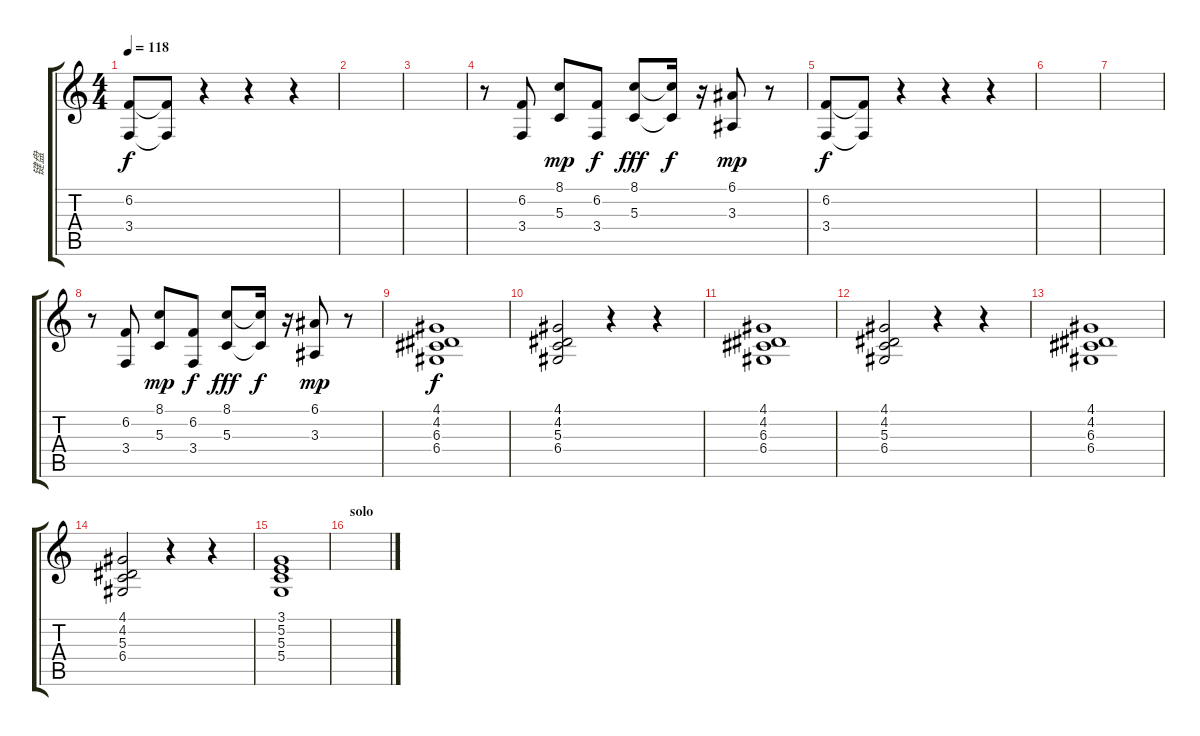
\track ("键盘" "键盘") {instrument lead6voice}
\staff {score tabs}
\tuning (E4 B3 G3 D3 A2 E2) {hide}
\ts (4 4)
\tempo 118
\clef g2
\ks c
(6.2 3.4).8{dy f} (6.2{t} 3.4{t}).8 r.4 r.4 r.4 |
|
|
r.8 (6.2 3.4).8 (8.1 5.3).8{dy mp} (6.2 3.4).8{dy f} (8.1 5.3).8{dy fff} (8.1{t} 5.3{t}).16{dy f} r.16 (6.1 3.3).8{dy mp} r.8 |
(6.2 3.4).8{dy f} (6.2{t} 3.4{t}).8 r.4 r.4 r.4 |
|
|
r.8 (6.2 3.4).8 (8.1 5.3).8{dy mp} (6.2 3.4).8{dy f} (8.1 5.3).8{dy fff} (8.1{t} 5.3{t}).16{dy f} r.16 (6.1 3.3).8{dy mp} r.8 |
(4.1 4.2 6.3 6.4).1{dy f volume 9 instrument synthstrings2} |
(4.1 4.2 5.3 6.4).2 r.4 r.4 |
(4.1 4.2 6.3 6.4).1{volume 9 instrument synthstrings2} |
(4.1 4.2 5.3 6.4).2 r.4 r.4 |
(4.1 4.2 6.3 6.4).1{volume 9 instrument synthstrings2} |
(4.1 4.2 5.3 6.4).2 r.4 r.4 |
(3.1 5.2 5.3 5.4).1 |
\section ("" "solo")
